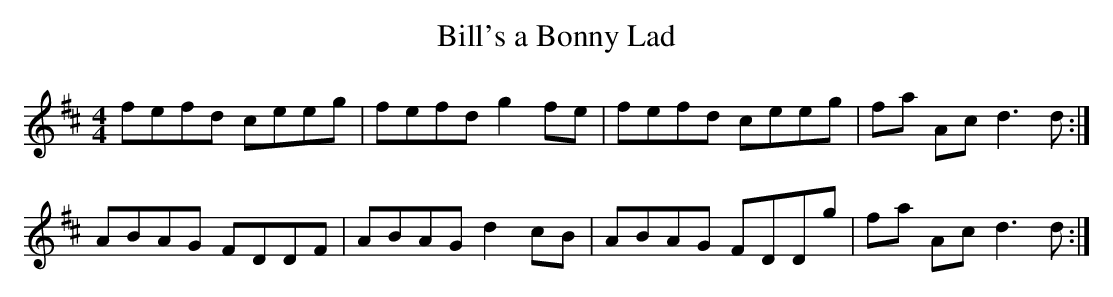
X:1
T:Bill's a Bonny Lad
M:4/4
L:1/8
K:D
fefd cesesg|fefd g2 fe|fefd cesesg|fa Ac d3s ds:|!
ABAG FDDF|ABAG d2 csBs|ABAG FDDg|fa Ac d3 d:|
